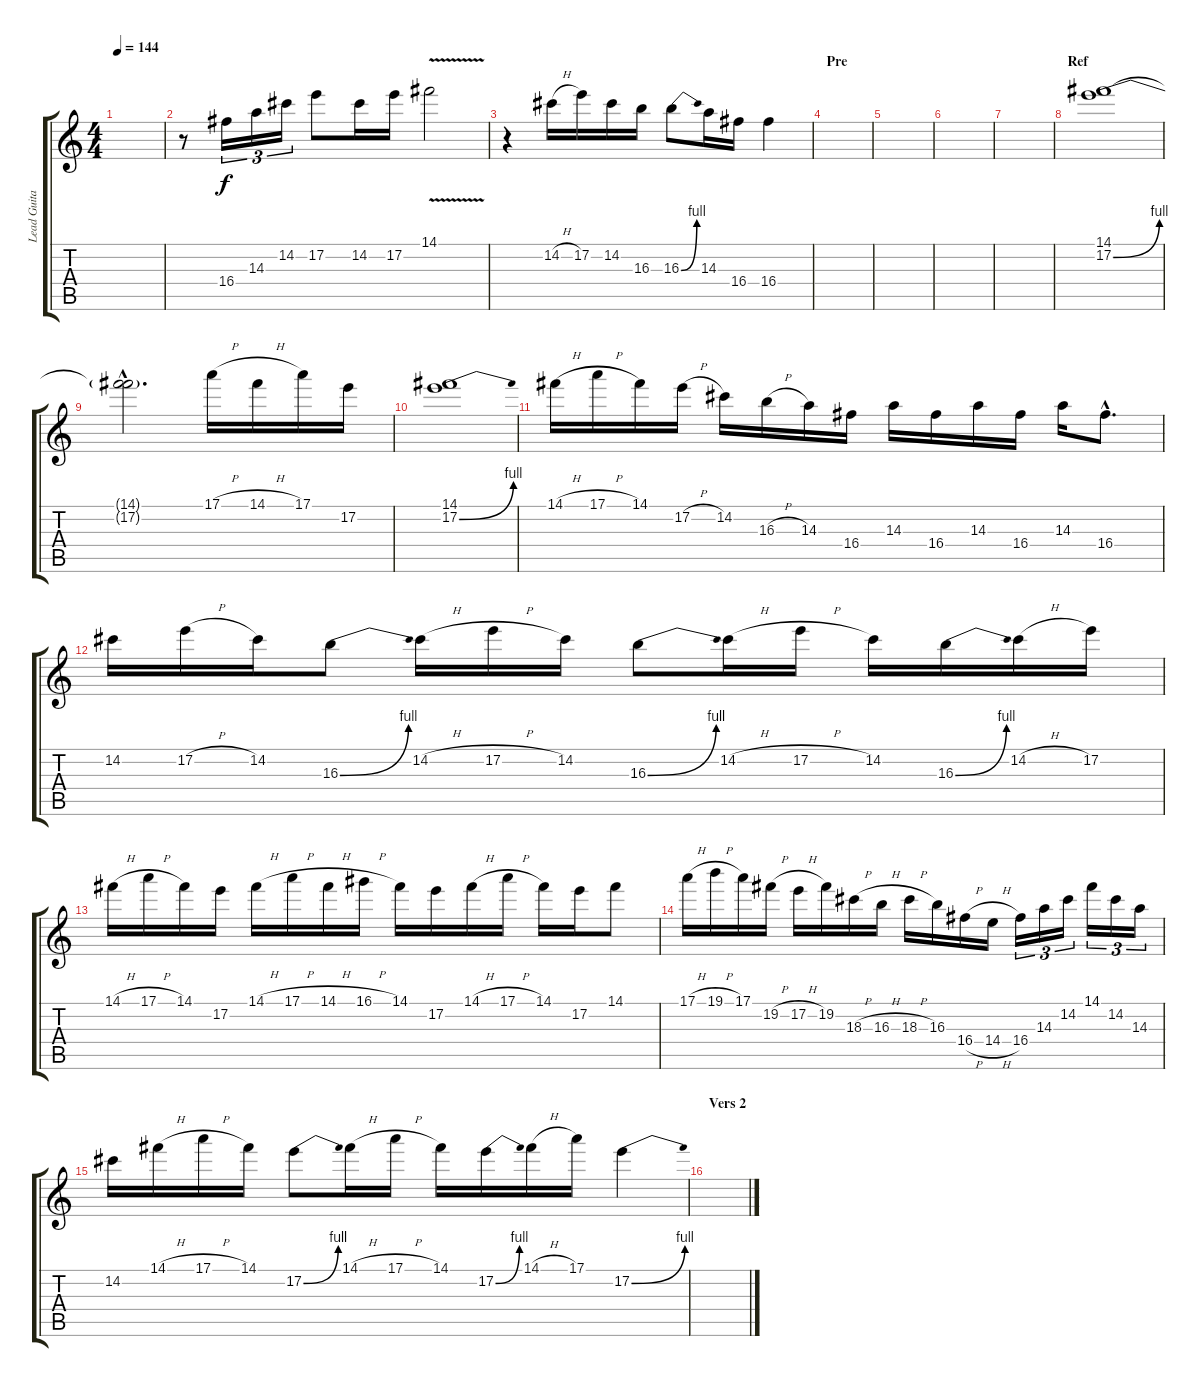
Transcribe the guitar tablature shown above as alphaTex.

\track ("Lead Guitar" "Lead Guita") {instrument distortionguitar}
\staff {score tabs}
\tuning (E4 B3 G3 D3 A2 E2) {hide}
\ts (4 4)
\tempo 144
\clef g2
\ks c
|
r.8 16.4.16{tu (3 2)} 14.3.16{tu (3 2)} 14.2.16{tu (3 2)} 17.2.8 14.2.16 17.2.16 14.1{v}.2 |
r.4 14.2{h}.16 17.2.16 14.2.16 16.3.16 16.3{be (bend 0 0 60 4)}.8 14.3.16 16.4.16 16.4.4 |
\section ("" "Pre")
|
|
|
|
\section ("" "Ref")
(14.1 17.2{be (bend 0 0 60 4)}).1 |
(14.1{hac t} 17.2{hac t}).2{d} 17.1{h}.16 14.1{h}.16 17.1.16 17.2.16 |
(14.1 17.2{be (bend 0 0 60 4)}).1 |
14.1{h}.16 17.1{h}.16 14.1.16 17.2{h}.16 14.2.16 16.3{h}.16 14.3.16 16.4.16 14.3.16 16.4.16 14.3.16 16.4.16 14.3.16 16.4{hac}.8{d} |
14.2.16 17.2{h}.16 14.2.16 16.3{be (bend 0 0 60 4)}.8 14.2{h}.16 17.2{h}.16 14.2.16 16.3{be (bend 0 0 60 4)}.8 14.2{h}.16 17.2{h}.16 14.2.16 16.3{be (bend 0 0 60 4)}.16 14.2{h}.16 17.2.16 |
14.1{h}.16 17.1{h}.16 14.1.16 17.2.16 14.1{h}.16 17.1{h}.16 14.1{h}.16 16.1{h}.16 14.1.16 17.2.16 14.1{h}.16 17.1{h}.16 14.1.16 17.2.16 14.1.8 |
17.1{h}.16 19.1{h}.16 17.1.16 19.2{h}.16 17.2{h}.16 19.2.16 18.3{h}.16 16.3{h}.16 18.3{h}.16 16.3.16 16.4{h}.16 14.4{h}.16 16.4.16{tu (3 2)} 14.3.16{tu (3 2)} 14.2.16{tu (3 2)} 14.1.16{tu (3 2)} 14.2.16{tu (3 2)} 14.3.16{tu (3 2)} |
14.2.16 14.1{h}.16 17.1{h}.16 14.1.16 17.2{be (bend 0 0 60 4)}.8 14.1{h}.16 17.1{h}.16 14.1.16 17.2{be (bend 0 0 60 4)}.16 14.1{h}.16 17.1.16 17.2{be (bend 0 0 60 4)}.4 |
\section ("" "Vers 2")
